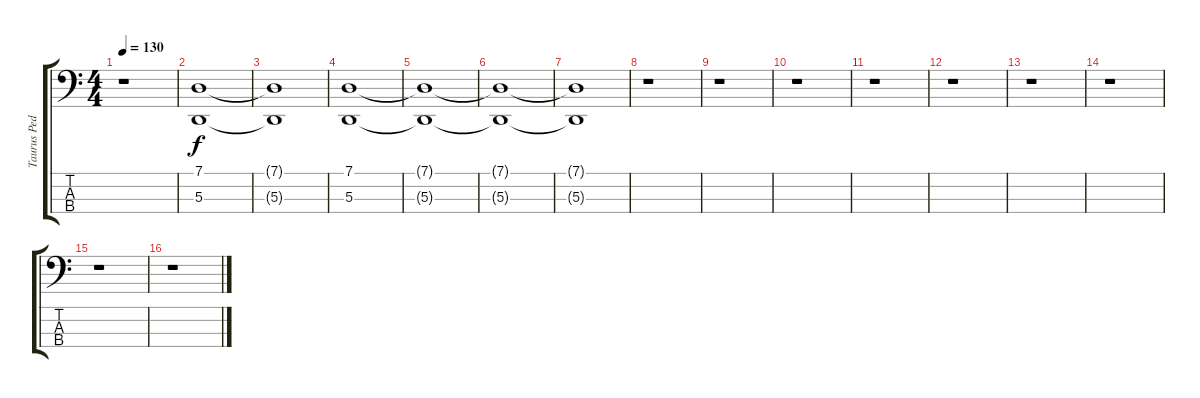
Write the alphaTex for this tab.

\track ("Taurus Pedals" "Taurus Ped") {instrument lead1square}
\staff {score tabs}
\tuning (G2 D2 A1 E1) {hide}
\ts (4 4)
\tempo 130
\clef f4
\ks c
r.1{dy f} |
(7.1 5.3).1{volume 9} |
(7.1{t} 5.3{t}).1 |
(7.1 5.3).1 |
(7.1{t} 5.3{t}).1 |
(7.1{t} 5.3{t}).1 |
(7.1{t} 5.3{t}).1 |
r.1 |
r.1 |
r.1 |
r.1 |
r.1 |
r.1 |
r.1 |
r.1 |
r.1
